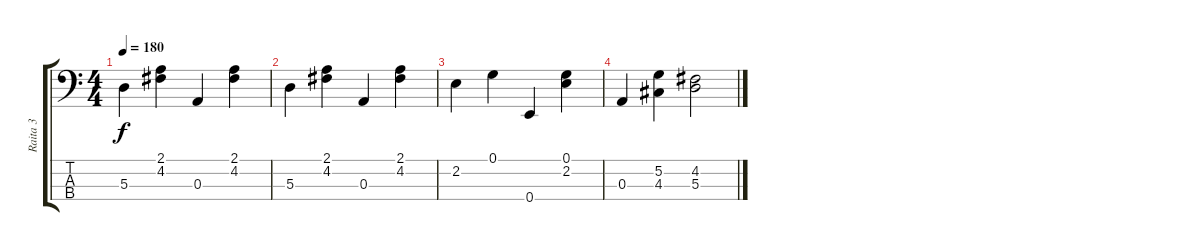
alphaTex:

\track ("Raita 3" "Raita 3") {instrument electricbasspick}
\staff {score tabs}
\tuning (G2 D2 A1 E1) {hide}
\ts (4 4)
\tempo 180
\clef f4
\ks c
5.3.4{dy f} (2.1 4.2).4 0.3.4 (2.1 4.2).4 |
5.3.4 (2.1 4.2).4 0.3.4 (2.1 4.2).4 |
2.2.4 0.1.4 0.4.4 (0.1 2.2).4 |
0.3.4 (5.2 4.3).4 (4.2 5.3).2
